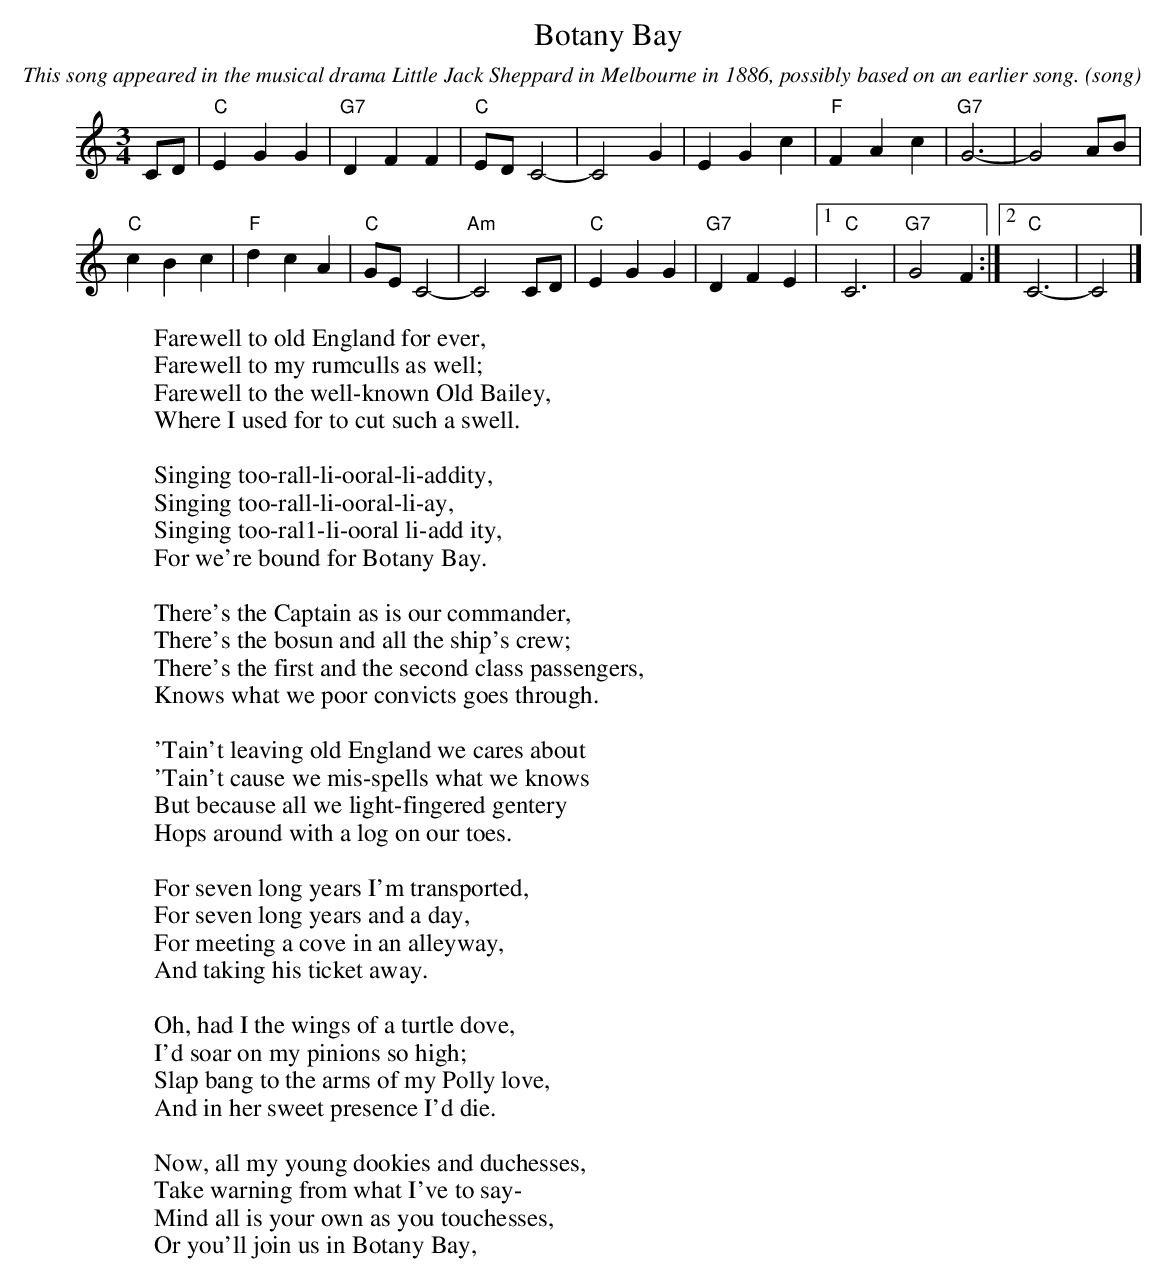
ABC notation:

X:1
T:Botany Bay
C:This song appeared in the musical drama Little Jack Sheppard in Melbourne in 1886, possibly based on an earlier song.
M:3/4
L:1/4
O:song
K:C
C/D/|"C"EGG|"G7"DFF|"C"E/D/C2-|C2G|EGc|"F"FAc|"G7"G3-|G2 A/B/|
"C"cBc|"F"dcA|"C"G/E/C2-|"Am"C2C/D/|"C"EGG|"G7"DFE|1"C"C3|"G7"G2F:|2"C"C3-|C2|]
W:Farewell to old England for ever,
W:Farewell to my rumculls as well;
W:Farewell to the well-known Old Bailey,
W:Where I used for to cut such a swell.
W:
W:Singing too-rall-li-ooral-li-addity,
W:Singing too-rall-li-ooral-li-ay,
W:Singing too-ral1-li-ooral li-add ity,
W:For we're bound for Botany Bay.
W:
W:There's the Captain as is our commander,
W:There's the bosun and all the ship's crew;
W:There's the first and the second class passengers,
W:Knows what we poor convicts goes through.
W:
W:'Tain't leaving old England we cares about
W:'Tain't cause we mis-spells what we knows
W:But because all we light-fingered gentery
W:Hops around with a log on our toes.
W:
W:For seven long years I'm transported,
W:For seven long years and a day,
W:For meeting a cove in an alleyway,
W:And taking his ticket away.
W:
W:Oh, had I the wings of a turtle dove,
W:I'd soar on my pinions so high;
W:Slap bang to the arms of my Polly love,
W:And in her sweet presence I'd die.
W:
W:Now, all my young dookies and duchesses,
W:Take warning from what I've to say-
W:Mind all is your own as you touchesses,
W:Or you'll join us in Botany Bay,
